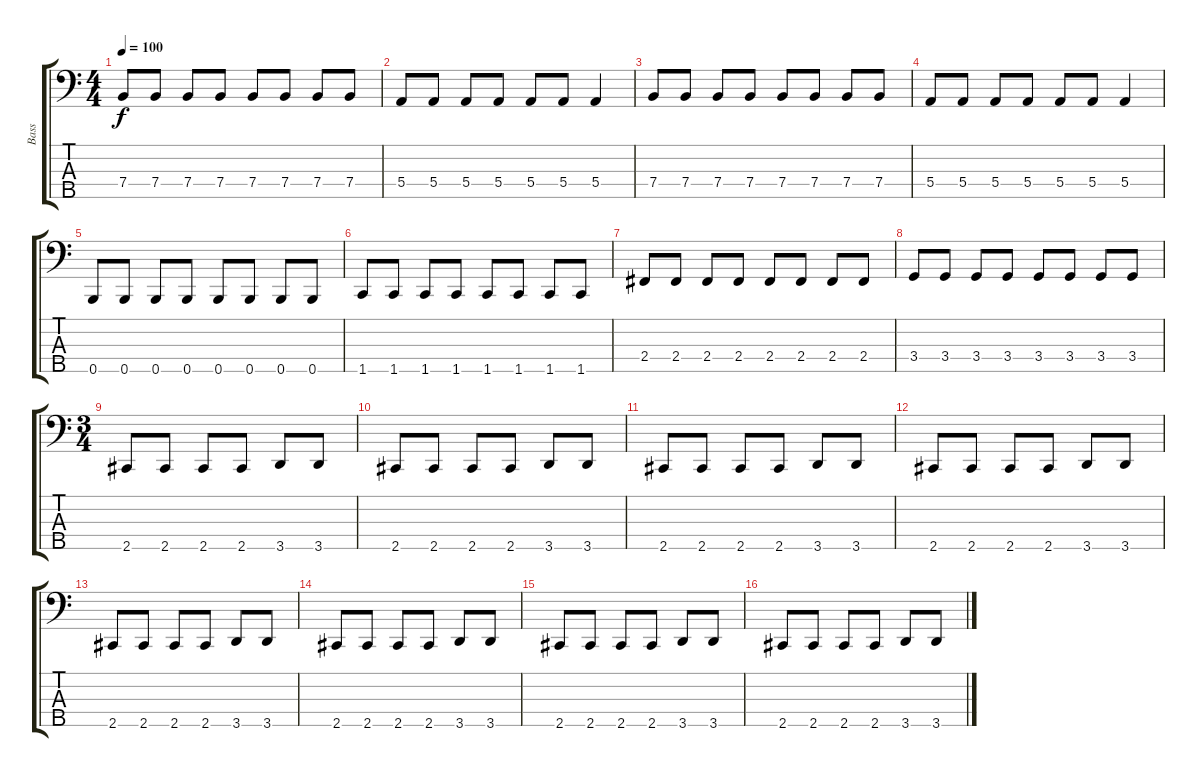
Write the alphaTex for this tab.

\track ("Bass" "Bass") {instrument electricbasspick}
\staff {score tabs}
\tuning (G2 D2 A1 E1 B0) {hide}
\ts (4 4)
\tempo 100
\clef f4
\ks c
7.4.8{dy f} 7.4.8 7.4.8 7.4.8 7.4.8 7.4.8 7.4.8 7.4.8 |
5.4.8 5.4.8 5.4.8 5.4.8 5.4.8 5.4.8 5.4.4 |
7.4.8 7.4.8 7.4.8 7.4.8 7.4.8 7.4.8 7.4.8 7.4.8 |
5.4.8 5.4.8 5.4.8 5.4.8 5.4.8 5.4.8 5.4.4 |
0.5.8 0.5.8 0.5.8 0.5.8 0.5.8 0.5.8 0.5.8 0.5.8 |
1.5.8 1.5.8 1.5.8 1.5.8 1.5.8 1.5.8 1.5.8 1.5.8 |
2.4.8 2.4.8 2.4.8 2.4.8 2.4.8 2.4.8 2.4.8 2.4.8 |
3.4.8 3.4.8 3.4.8 3.4.8 3.4.8 3.4.8 3.4.8 3.4.8 |
\ts (3 4)
2.5.8 2.5.8 2.5.8 2.5.8 3.5.8 3.5.8 |
2.5.8 2.5.8 2.5.8 2.5.8 3.5.8 3.5.8 |
2.5.8 2.5.8 2.5.8 2.5.8 3.5.8 3.5.8 |
2.5.8 2.5.8 2.5.8 2.5.8 3.5.8 3.5.8 |
2.5.8 2.5.8 2.5.8 2.5.8 3.5.8 3.5.8 |
2.5.8 2.5.8 2.5.8 2.5.8 3.5.8 3.5.8 |
2.5.8 2.5.8 2.5.8 2.5.8 3.5.8 3.5.8 |
2.5.8 2.5.8 2.5.8 2.5.8 3.5.8 3.5.8
